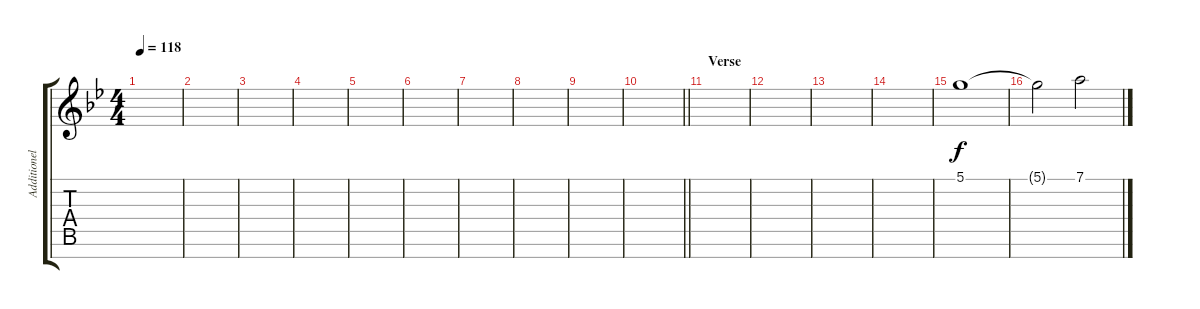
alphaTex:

\track ("Additionel" "Additionel") {instrument stringensemble2}
\staff {score tabs}
\tuning (D5 D4 G3 D3 A2 E2 B1) {hide}
\ts (4 4)
\tempo 118
\clef g2
\ks gminor
|
|
|
|
|
|
|
|
|
\barLineRight lightlight
|
\section ("" "Verse")
|
|
|
|
5.1.1{balance 2 instrument stringensemble2} |
5.1{t}.2 7.1.2
